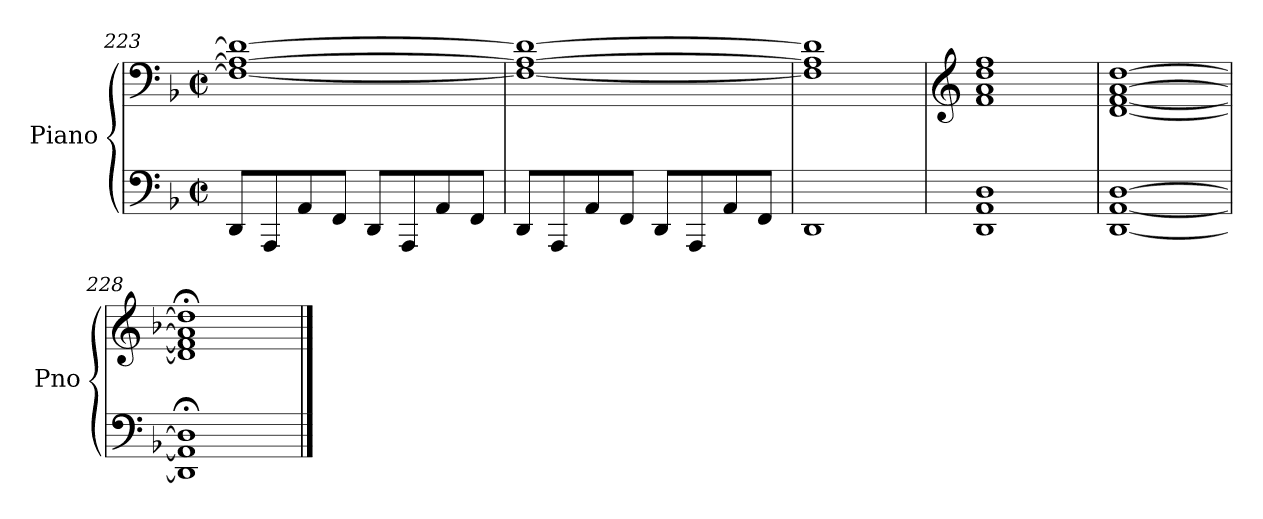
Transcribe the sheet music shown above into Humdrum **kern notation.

**kern	**kern
*part1	*part1
*staff2	*staff1
*I"Piano	*
*I'Pno	*
!!LO:PB:g=z
*clefF4	*clefF4
*k[b-]	*k[b-]
*M4/4	*M4/4
*met(c|)	*met(c|)
=223	=223
8DD/L	1F_ 1A_ 1d_
8AAA/	.
8AA/	.
8FF/J	.
8DD/L	.
8AAA/	.
8AA/	.
8FF/J	.
=224	=224
8DD/L	1F_ 1A_ 1d_
8AAA/	.
8AA/	.
8FF/J	.
8DD/L	.
8AAA/	.
8AA/	.
8FF/J	.
=225	=225
1DD	1F] 1A] 1d]
=226	=226
*	*clefG2
1DD 1AA 1D	1f 1a 1dd 1ff
=227	=227
[1DD [1AA [1D	[1d [1f [1a [1dd
=228	=228
1DD];< 1AA];< 1D];<	1d];< 1f];< 1a];< 1dd];<
==	==
*-	*-
